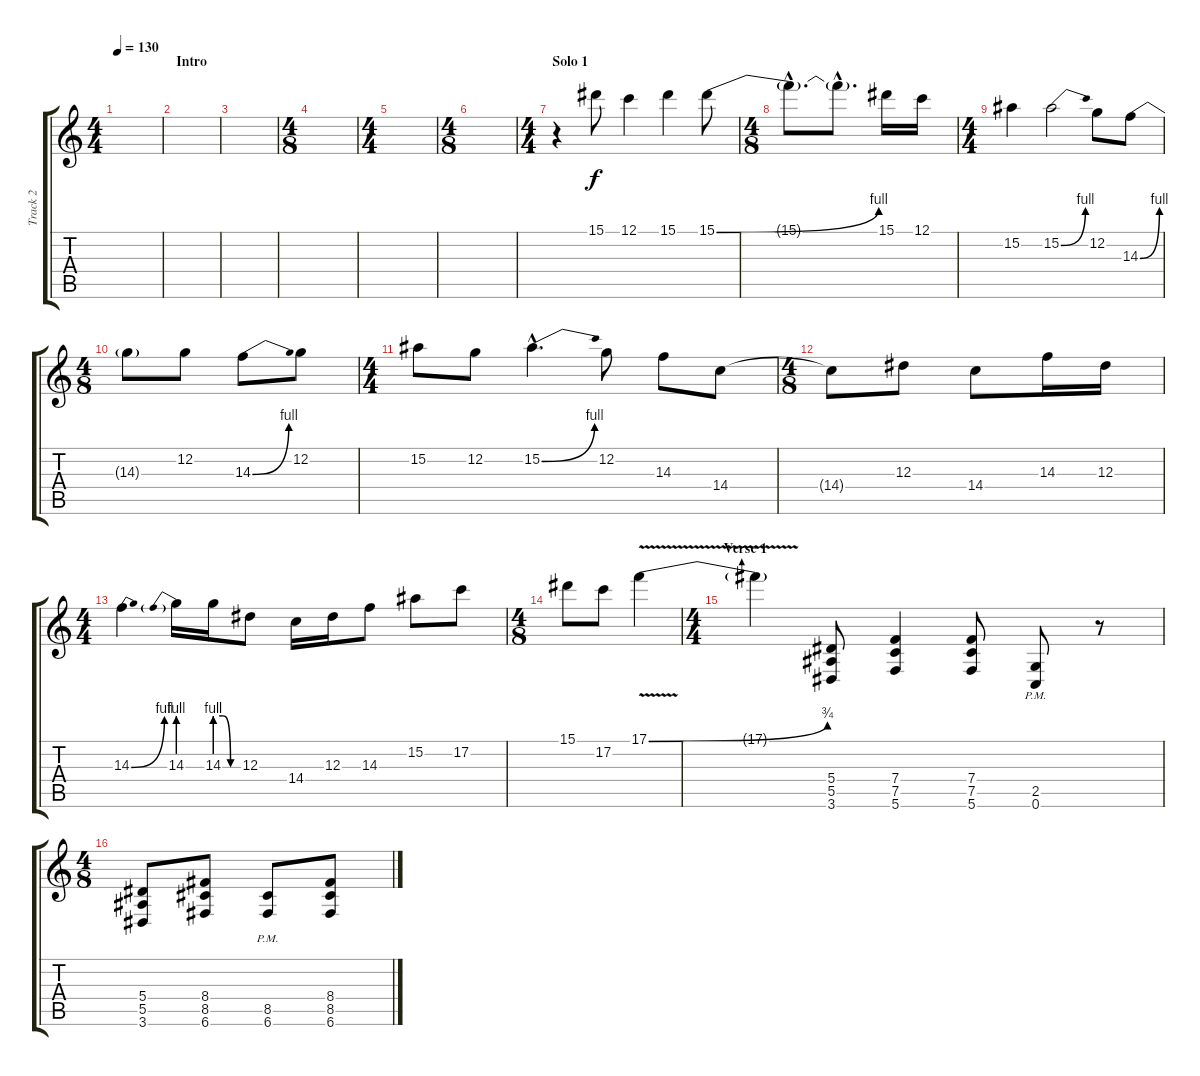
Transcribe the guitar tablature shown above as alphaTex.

\track ("Track 2" "Track 2") {instrument distortionguitar}
\staff {score tabs}
\tuning (C4 G3 Eb3 Bb2 F2 C2) {hide}
\ts (4 4)
\tempo 130
\clef g2
\ks c
|
\section ("" "Intro")
|
|
\ts (4 8)
|
\ts (4 4)
|
\ts (4 8)
|
\ts (4 4)
\section ("" "Solo 1")
r.4 15.1.8 12.1.4 15.1.4 15.1{be (bend 0 0 60 4)}.8 |
\ts (4 8)
15.1{hac t}.8{d} 15.1{hac t}.8{d} 15.1.16 12.1.16 |
\ts (4 4)
15.2.4 15.2{be (bend 0 0 60 4)}.2 12.2.8 14.3{be (bend 0 0 60 4)}.8 |
\ts (4 8)
14.3{t}.8 12.2.8 14.3{be (bend 0 0 60 4)}.8 12.2.8 |
\ts (4 4)
15.2.8 12.2.8 15.2{be (bend 0 0 60 4) hac}.4{d} 12.2.8 14.3.8 14.4.8 |
\ts (4 8)
14.4{t}.8 12.3.8 14.4.8 14.3.16 12.3.16 |
\ts (4 4)
14.3{be (bend 0 0 60 4)}.4 14.3{be (prebend 0 4 60 4)}.16 14.3{be (custom 0 4 20 4 40 0 60 0)}.16 12.3.8 14.4.16 12.3.16 14.3.8 15.2.8 17.2.8 |
\ts (4 8)
15.1.8 17.2.8 17.1{be (bend 0 0 60 3) v}.4 |
\ts (4 4)
\section ("" "Verse 1")
17.1{t}.4 (5.4 5.5 3.6).8 (7.4 7.5 5.6).4 (7.4 7.5 5.6).8 (2.5{pm} 0.6{pm}).8 r.8 |
\ts (4 8)
(5.4 5.5 3.6).8 (8.4 8.5 6.6).8 (8.5{pm} 6.6{pm}).8 (8.4 8.5 6.6).8
